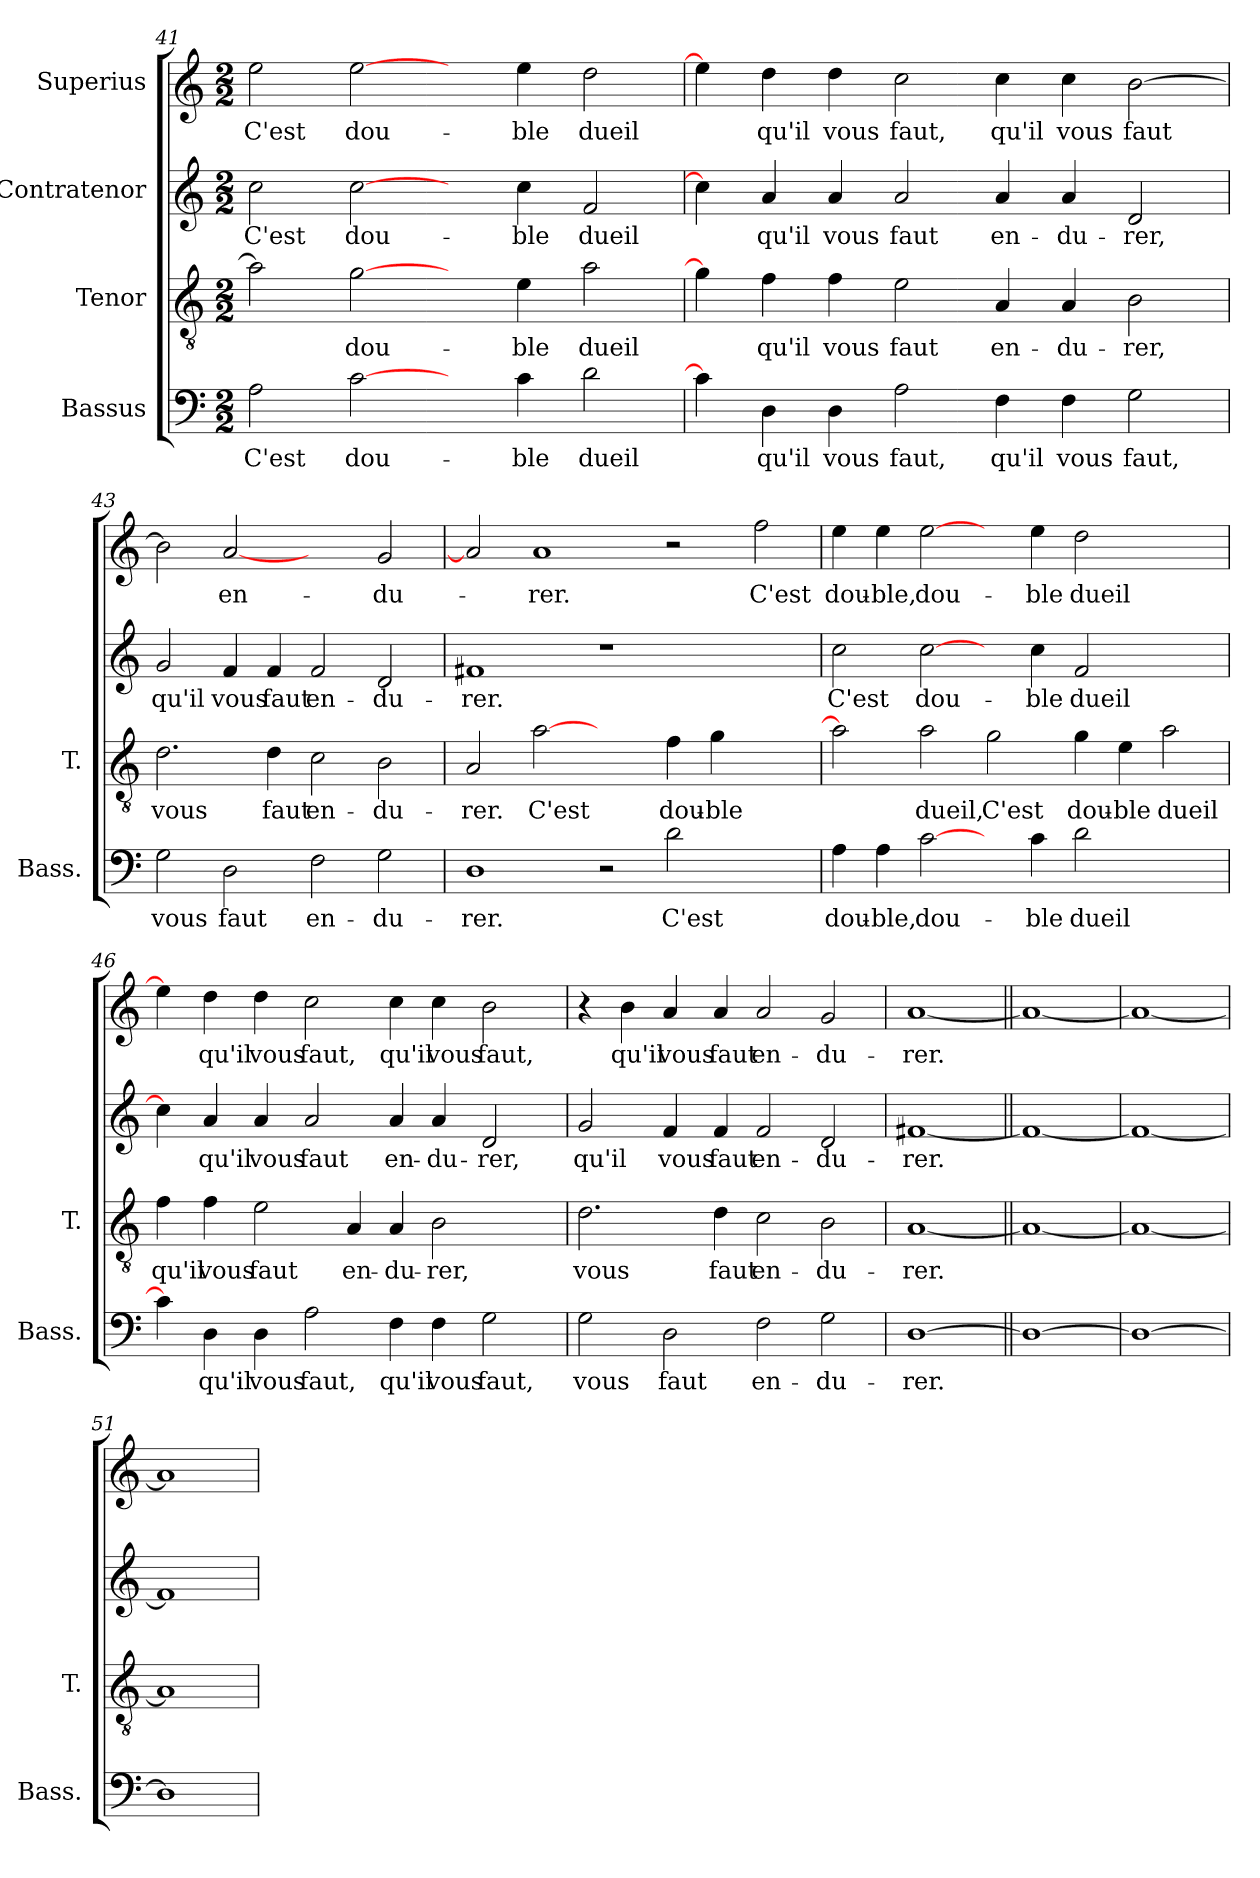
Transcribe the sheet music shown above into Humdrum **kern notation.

**kern	**text	**kern	**text	**kern	**text	**kern	**text
*part4	*part4	*part3	*part3	*part2	*part2	*part1	*part1
*staff4	*staff4	*staff3	*staff3	*staff2	*staff2	*staff1	*staff1
*I"Bassus	*	*I"Tenor	*	*I"Contratenor	*	*I"Superius	*
*I'Bass.	*	*I'T.	*	*	*	*	*
*clefF4	*	*clefGv2	*	*clefG2	*	*clefG2	*
*	*	*ITrd7c12	*	*	*	*	*
*k[]	*	*k[]	*	*k[]	*	*k[]	*
*C:	*	*C:	*	*C:	*	*C:	*
*M2/2	*	*M2/2	*	*M2/2	*	*M2/2	*
=41	=41	=41	=41	=41	=41	=41	=41
2A\	C'est	2A\]	.	2cc\	C'est	2ee\	C'est
[2c\	dou-	[2G\	dou-	[2cc\	dou-	[2ee\	dou-
4ryy	.	4ryy	.	4ryy	.	4ryy	.
4c\	-ble	4E\	-ble	4cc\	-ble	4ee\	-ble
2d\	dueil	2A\	dueil	2f/	dueil	2dd\	dueil
=42	=42	=42	=42	=42	=42	=42	=42
4c\]	.	4G\]	.	4cc\]	.	4ee\]	.
4D\	qu'il	4F\	qu'il	4a/	qu'il	4dd\	qu'il
4D\	vous	4F\	vous	4a/	vous	4dd\	vous
2A\	faut,	2E\	faut	2a/	faut	2cc\	faut,
4F\	qu'il	4AA/	en-	4a/	en-	4cc\	qu'il
4F\	vous	4AA/	-du-	4a/	-du-	4cc\	vous
2G\	faut,	2BB\	-rer,	2d/	-rer,	[2b\	faut
=43	=43	=43	=43	=43	=43	=43	=43
2G\	vous	2.D\	vous	2g/	qu'il	2b\]	.
2D\	faut	.	.	4f/	vous	[2a/	en-
.	.	4D\	faut	4f/	faut	.	.
2F\	en-	2C\	en-	2f/	en-	2ryy	.
2G\	-du-	2BB\	-du-	2d/	-du-	2g/	-du-
!!LO:LB:g=z
=44	=44	=44	=44	=44	=44	=44	=44
1D\	-rer.	2AA/	-rer.	1f#X/	-rer.	2a/]	.
.	.	[2A\	C'est	.	.	1a/	-rer.
2r	.	2ryy	.	1r	.	.	.
2d\	C'est	4F\	dou-	.	.	2r	.
.	.	4G\	-ble	.	.	.	.
2ryy	.	2ryy	.	2ryy	.	2ff\	C'est
=45	=45	=45	=45	=45	=45	=45	=45
4A\	dou-	2A\]	.	2cc\	C'est	4ee\	dou-
4A\	-ble,	.	.	.	.	4ee\	-ble,
[2c\	dou-	2A\	dueil,	[2cc\	dou-	[2ee\	dou-
4ryy	.	2G\	C'est	4ryy	.	4ryy	.
4c\	-ble	.	.	4cc\	-ble	4ee\	-ble
2d\	dueil	4G\	dou-	2f/	dueil	2dd\	dueil
.	.	4E\	-ble	.	.	.	.
2ryy	.	2A\	dueil	2ryy	.	2ryy	.
=46	=46	=46	=46	=46	=46	=46	=46
4c\]	.	4F\	qu'il	4cc\]	.	4ee\]	.
4D\	qu'il	4F\	vous	4a/	qu'il	4dd\	qu'il
4D\	vous	2E\	faut	4a/	vous	4dd\	vous
2A\	faut,	.	.	2a/	faut	2cc\	faut,
.	.	4AA/	en-	.	.	.	.
4F\	qu'il	4AA/	-du-	4a/	en-	4cc\	qu'il
4F\	vous	2BB\	-rer,	4a/	-du-	4cc\	vous
2G\	faut,	.	.	2d/	-rer,	2b\	faut,
.	.	4ryy	.	.	.	.	.
!!LO:PB:g=z
=47	=47	=47	=47	=47	=47	=47	=47
2G\	vous	2.D\	vous	2g/	qu'il	4r	.
.	.	.	.	.	.	4b\	qu'il
2D\	faut	.	.	4f/	vous	4a/	vous
.	.	4D\	faut	4f/	faut	4a/	faut
2F\	en-	2C\	en-	2f/	en-	2a/	en-
2G\	-du-	2BB\	-du-	2d/	-du-	2g/	-du-
=48	=48	=48	=48	=48	=48	=48	=48
[1D\	-rer.	[1AA/	-rer.	[1f#X/	-rer.	[1a/	-rer.
=49||	=49||	=49||	=49||	=49||	=49||	=49||	=49||
1D\_	.	1AA/_	.	1f#/_	.	1a/_	.
=50	=50	=50	=50	=50	=50	=50	=50
1D\_	.	1AA/_	.	1f#/_	.	1a/_	.
=51	=51	=51	=51	=51	=51	=51	=51
1D\]	.	1AA/]	.	1f#/]	.	1a/]	.
=	=	=	=	=	=	=	=
*-	*-	*-	*-	*-	*-	*-	*-
